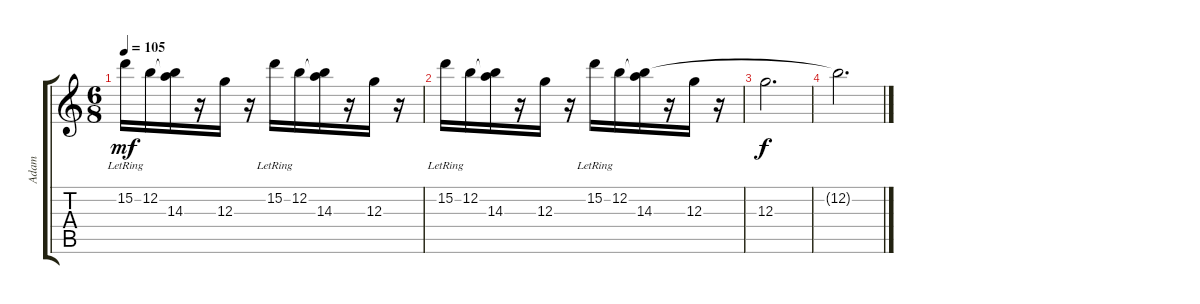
\track ("Adam" "Adam") {instrument electricguitarjazz}
\staff {score tabs}
\tuning (E4 B3 G3 D3 A2 D2) {hide}
\ts (6 8)
\tempo 105
\clef g2
\ks c
15.2{lr}.16{dy mf} 12.2.16 (12.2{t} 14.3).16 r.16 12.3.16 r.16 15.2{lr}.16 12.2.16 (12.2{t} 14.3).16 r.16 12.3.16 r.16 |
15.2{lr}.16 12.2.16 (12.2{t} 14.3).16 r.16 12.3.16 r.16 15.2{lr}.16 12.2.16 (12.2{t} 14.3).16 r.16 12.3.16 r.16 |
12.3.2{d dy f} |
12.2{t}.2{d}
